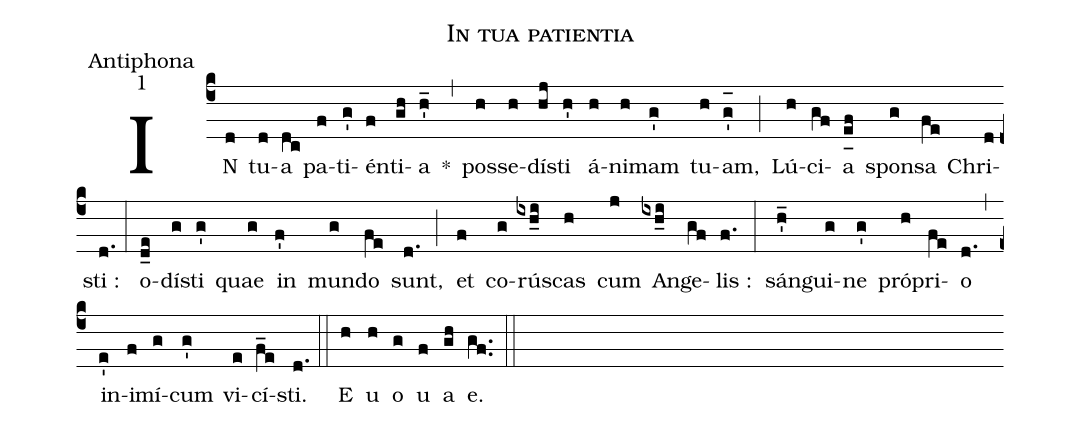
name:In tua patientia;
office-part:Antiphona;
mode:1;
%%
(c4) IN(d) tu(d)a(dc) pa(f)ti(g')én(f)ti(gh)a(h'_) *(,) pos(h)se(h)dí(hj)sti(h') á(h)ni(h)mam(g') tu(h)am,(g'_[oh:h]) (;) Lú(h)ci(gf)a(e_[uh:l]f) spon(g)sa(fe) Chri(d)sti :(d.) (:) o(d_e)dí(g)sti(g') quae(g) in(f') mun(g)do(fe) sunt,(d.) (;) et(f) co(g)rú(ixh_i)scas(h) cum(j) An(ixh_i)ge(gf)lis :(f.) (:) sán(h'_)gui(g)ne(g') pró(h)pri(fe)o(d.) (,) in(e')i(f)mí(g)cum(g') vi(e)cí(f_e)sti.(d.) (::) <eu>E(h) u(h) o(g) u(f) a(gh) e.</eu>(gf..) (::)
